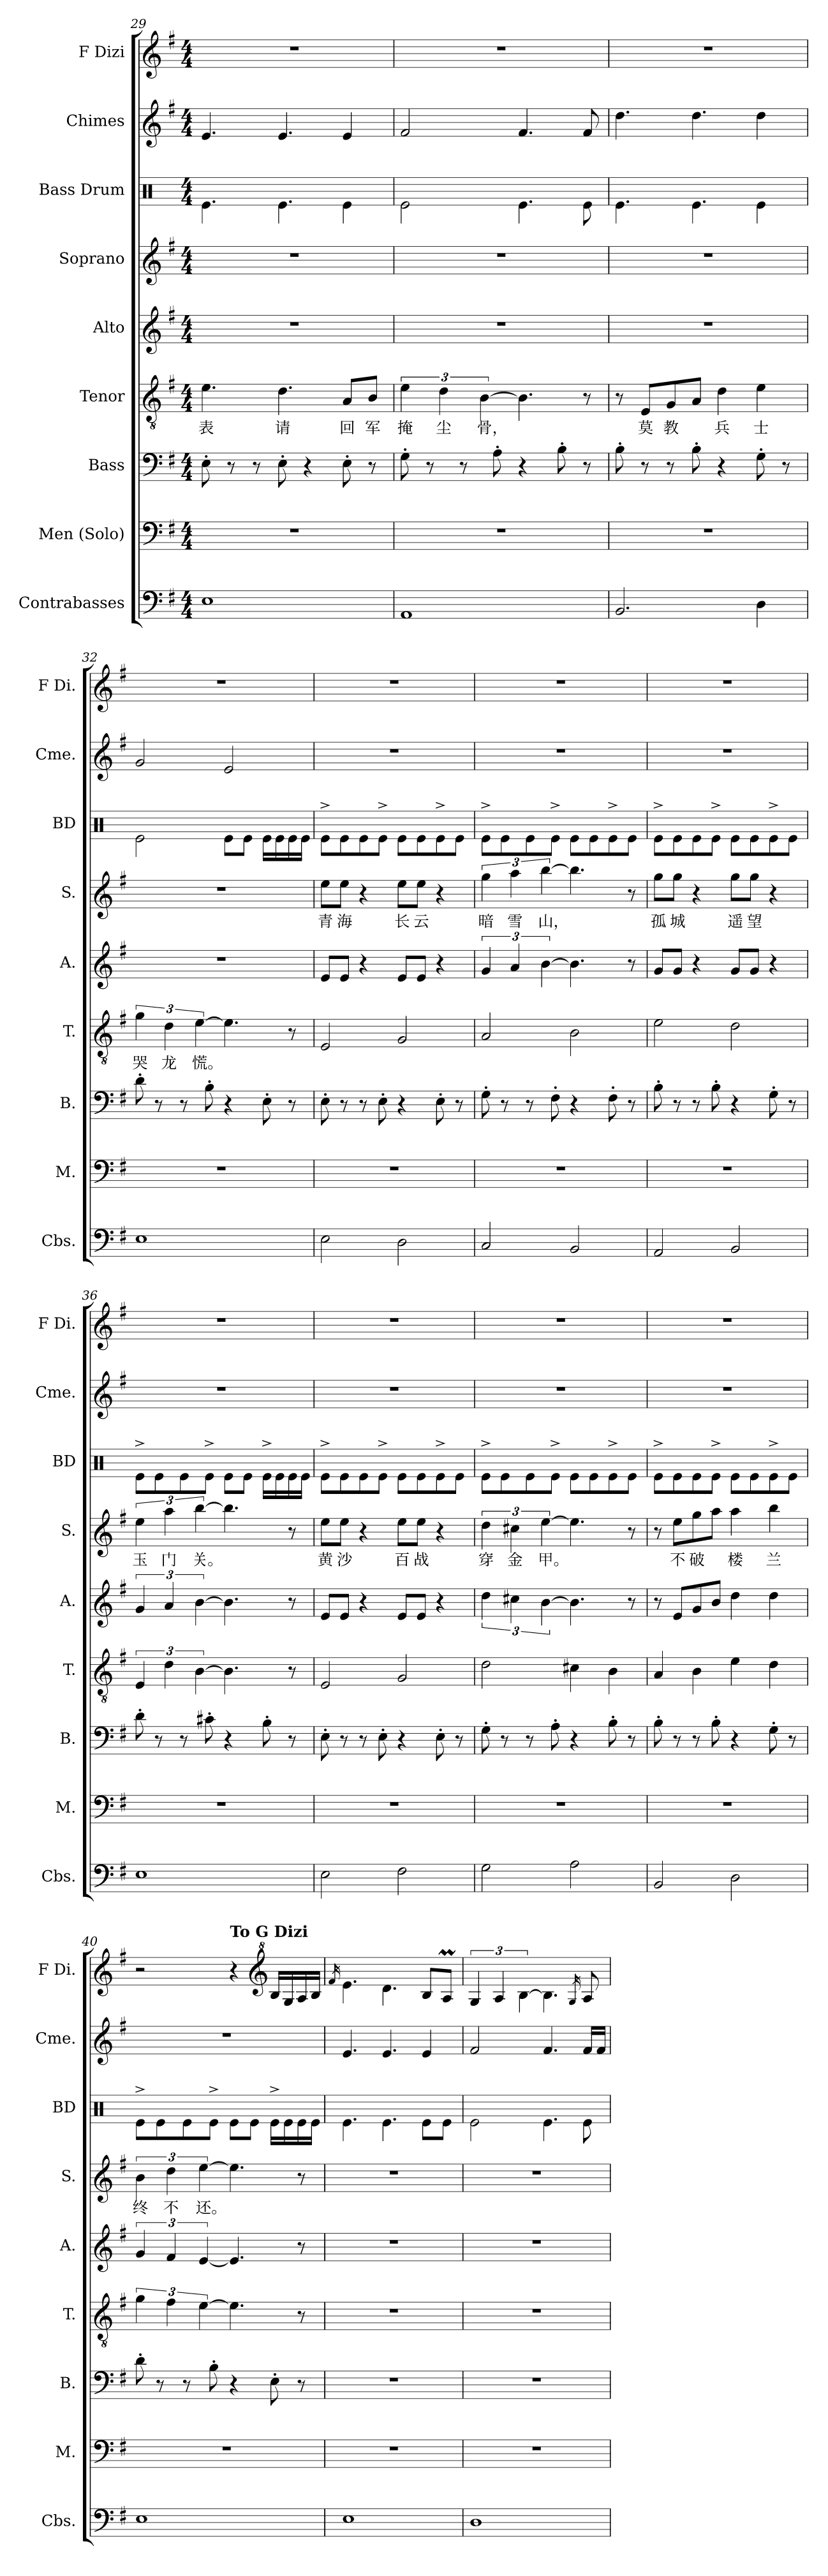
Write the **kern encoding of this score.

**kern	**kern	**kern	**kern	**text	**kern	**kern	**text	**kern	**kern	**kern
*part9	*part8	*part7	*part6	*part6	*part5	*part4	*part4	*part3	*part2	*part1
*staff9	*staff8	*staff7	*staff6	*staff6	*staff5	*staff4	*staff4	*staff3	*staff2	*staff1
*I"Contrabasses	*I"Men (Solo)	*I"Bass	*I"Tenor	*	*I"Alto	*I"Soprano	*	*I"Bass Drum	*I"Chimes	*I"F Dizi
*I'Cbs.	*I'M.	*I'B.	*I'T.	*	*I'A.	*I'S.	*	*I'BD	*I'Cme.	*I'F Di.
*clefF4	*clefF4	*clefF4	*clefGv2	*	*clefG2	*clefG2	*	*clefX	*clefG2	*clefG2
*ITrd7c12	*	*	*	*	*	*	*	*	*	*ITrd-7c-12
*k[f#]	*k[f#]	*k[f#]	*k[f#]	*	*k[f#]	*k[f#]	*	*k[]	*k[f#]	*k[f#]
*M4/4	*M4/4	*M4/4	*M4/4	*	*M4/4	*M4/4	*	*M4/4	*M4/4	*M4/4
=29	=29	=29	=29	=29	=29	=29	=29	=29	=29	=29
!	!	!	!	!LO:LY:b	!	!	!	!	!	!
1EE	1r	8E'\	4.e\	表	1r	1r	.	4.Re\	4.e/	1r
.	.	8r	.	.	.	.	.	.	.	.
.	.	8r	.	.	.	.	.	.	.	.
!	!	!	!	!LO:LY:b	!	!	!	!	!	!
.	.	8E'\	4.d\	请	.	.	.	4.Re\	4.e/	.
.	.	4r	.	.	.	.	.	.	.	.
!	!	!	!	!LO:LY:b	!	!	!	!	!	!
.	.	8E'\	8A/L	回	.	.	.	4Re\	4e/	.
!	!	!	!	!LO:LY:b	!	!	!	!	!	!
.	.	8r	8B/J	军	.	.	.	.	.	.
!!LO:LB:g=z
=30	=30	=30	=30	=30	=30	=30	=30	=30	=30	=30
!	!	!	!	!LO:LY:b	!	!	!	!	!	!
1AAA	1r	8G'\	6e\	掩	1r	1r	.	2Re\	2f#/	1r
.	.	8r	.	.	.	.	.	.	.	.
!	!	!	!	!LO:LY:b	!	!	!	!	!	!
.	.	.	6d\	尘	.	.	.	.	.	.
.	.	8r	.	.	.	.	.	.	.	.
!	!	!	!	!LO:LY:b	!	!	!	!	!	!
.	.	.	[6B\	骨，	.	.	.	.	.	.
.	.	8A'\	.	.	.	.	.	.	.	.
.	.	4r	4.B\]	.	.	.	.	4.Re\	4.f#/	.
.	.	8B'\	.	.	.	.	.	.	.	.
.	.	8r	8r	.	.	.	.	8Re\	8f#/	.
=31	=31	=31	=31	=31	=31	=31	=31	=31	=31	=31
2.BBB/	1r	8B'\	8r	.	1r	1r	.	4.Re\	4.dd\	1r
!	!	!	!	!LO:LY:b	!	!	!	!	!	!
.	.	8r	8E/L	莫	.	.	.	.	.	.
!	!	!	!	!LO:LY:b	!	!	!	!	!	!
.	.	8r	8G/	教	.	.	.	.	.	.
.	.	8B'\	8A/J	.	.	.	.	4.Re\	4.dd\	.
!	!	!	!	!LO:LY:b	!	!	!	!	!	!
.	.	4r	4d\	兵	.	.	.	.	.	.
!	!	!	!	!LO:LY:b	!	!	!	!	!	!
4DD\	.	8G'\	4e\	士	.	.	.	4Re\	4dd\	.
.	.	8r	.	.	.	.	.	.	.	.
=32	=32	=32	=32	=32	=32	=32	=32	=32	=32	=32
!	!	!	!	!LO:LY:b	!	!	!	!	!	!
1EE	1r	8d'\	6g\	哭	1r	1r	.	2Re\	2g/	1r
.	.	8r	.	.	.	.	.	.	.	.
!	!	!	!	!LO:LY:b	!	!	!	!	!	!
.	.	.	6d\	龙	.	.	.	.	.	.
.	.	8r	.	.	.	.	.	.	.	.
!	!	!	!	!LO:LY:b	!	!	!	!	!	!
.	.	.	[6e\	慌。	.	.	.	.	.	.
.	.	8B'\	.	.	.	.	.	.	.	.
.	.	4r	4.e\]	.	.	.	.	8Re\L	2e/	.
.	.	.	.	.	.	.	.	8Re\J	.	.
.	.	8E'\	.	.	.	.	.	16Re\LL	.	.
.	.	.	.	.	.	.	.	16Re\	.	.
.	.	8r	8r	.	.	.	.	16Re\	.	.
.	.	.	.	.	.	.	.	16Re\JJ	.	.
=33	=33	=33	=33	=33	=33	=33	=33	=33	=33	=33
!	!	!	!	!	!	!	!LO:LY:b	!	!	!
2EE\	1r	8E'\	2E/	.	8e/L	8ee\L	青	8Re^\L	1r	1r
!	!	!	!	!	!	!	!LO:LY:b	!	!	!
.	.	8r	.	.	8e/J	8ee\J	海	8Re\	.	.
.	.	8r	.	.	4r	4r	.	8Re\	.	.
.	.	8E'\	.	.	.	.	.	8Re^\J	.	.
!	!	!	!	!	!	!	!LO:LY:b	!	!	!
2DD\	.	4r	2G/	.	8e/L	8ee\L	长	8Re\L	.	.
!	!	!	!	!	!	!	!LO:LY:b	!	!	!
.	.	.	.	.	8e/J	8ee\J	云	8Re\	.	.
.	.	8E'\	.	.	4r	4r	.	8Re^\	.	.
.	.	8r	.	.	.	.	.	8Re\J	.	.
!!LO:PB:g=z
=34	=34	=34	=34	=34	=34	=34	=34	=34	=34	=34
!	!	!	!	!	!	!	!LO:LY:b	!	!	!
2CC/	1r	8G'\	2A/	.	6g/	6gg\	暗	8Re^\L	1r	1r
.	.	8r	.	.	.	.	.	8Re\	.	.
!	!	!	!	!	!	!	!LO:LY:b	!	!	!
.	.	.	.	.	6a/	6aa\	雪	.	.	.
.	.	8r	.	.	.	.	.	8Re\	.	.
!	!	!	!	!	!	!	!LO:LY:b	!	!	!
.	.	.	.	.	[6b\	[6bb\	山，	.	.	.
.	.	8F#'\	.	.	.	.	.	8Re^\J	.	.
2BBB/	.	4r	2B\	.	4.b\]	4.bb\]	.	8Re\L	.	.
.	.	.	.	.	.	.	.	8Re\	.	.
.	.	8F#'\	.	.	.	.	.	8Re^\	.	.
.	.	8r	.	.	8r	8r	.	8Re\J	.	.
=35	=35	=35	=35	=35	=35	=35	=35	=35	=35	=35
!	!	!	!	!	!	!	!LO:LY:b	!	!	!
2AAA/	1r	8B'\	2e\	.	8g/L	8gg\L	孤	8Re^\L	1r	1r
!	!	!	!	!	!	!	!LO:LY:b	!	!	!
.	.	8r	.	.	8g/J	8gg\J	城	8Re\	.	.
.	.	8r	.	.	4r	4r	.	8Re\	.	.
.	.	8B'\	.	.	.	.	.	8Re^\J	.	.
!	!	!	!	!	!	!	!LO:LY:b	!	!	!
2BBB/	.	4r	2d\	.	8g/L	8gg\L	遥	8Re\L	.	.
!	!	!	!	!	!	!	!LO:LY:b	!	!	!
.	.	.	.	.	8g/J	8gg\J	望	8Re\	.	.
.	.	8G'\	.	.	4r	4r	.	8Re^\	.	.
.	.	8r	.	.	.	.	.	8Re\J	.	.
=36	=36	=36	=36	=36	=36	=36	=36	=36	=36	=36
!	!	!	!	!	!	!	!LO:LY:b	!	!	!
1EE	1r	8d'\	6E/	.	6g/	6ee\	玉	8Re^\L	1r	1r
.	.	8r	.	.	.	.	.	8Re\	.	.
!	!	!	!	!	!	!	!LO:LY:b	!	!	!
.	.	.	6d\	.	6a/	6aa\	门	.	.	.
.	.	8r	.	.	.	.	.	8Re\	.	.
!	!	!	!	!	!	!	!LO:LY:b	!	!	!
.	.	.	[6B\	.	[6b\	[6bb\	关。	.	.	.
.	.	8c#X'\	.	.	.	.	.	8Re^\J	.	.
.	.	4r	4.B\]	.	4.b\]	4.bb\]	.	8Re\L	.	.
.	.	.	.	.	.	.	.	8Re\J	.	.
.	.	8B'\	.	.	.	.	.	16Re^\LL	.	.
.	.	.	.	.	.	.	.	16Re\	.	.
.	.	8r	8r	.	8r	8r	.	16Re\	.	.
.	.	.	.	.	.	.	.	16Re\JJ	.	.
!!LO:LB:g=z
=37	=37	=37	=37	=37	=37	=37	=37	=37	=37	=37
!	!	!	!	!	!	!	!LO:LY:b	!	!	!
2EE\	1r	8E'\	2E/	.	8e/L	8ee\L	黄	8Re^\L	1r	1r
!	!	!	!	!	!	!	!LO:LY:b	!	!	!
.	.	8r	.	.	8e/J	8ee\J	沙	8Re\	.	.
.	.	8r	.	.	4r	4r	.	8Re\	.	.
.	.	8E'\	.	.	.	.	.	8Re^\J	.	.
!	!	!	!	!	!	!	!LO:LY:b	!	!	!
2FF#\	.	4r	2G/	.	8e/L	8ee\L	百	8Re\L	.	.
!	!	!	!	!	!	!	!LO:LY:b	!	!	!
.	.	.	.	.	8e/J	8ee\J	战	8Re\	.	.
.	.	8E'\	.	.	4r	4r	.	8Re^\	.	.
.	.	8r	.	.	.	.	.	8Re\J	.	.
=38	=38	=38	=38	=38	=38	=38	=38	=38	=38	=38
!	!	!	!	!	!	!	!LO:LY:b	!	!	!
2GG\	1r	8G'\	2d\	.	6dd\	6dd\	穿	8Re^\L	1r	1r
.	.	8r	.	.	.	.	.	8Re\	.	.
!	!	!	!	!	!	!	!LO:LY:b	!	!	!
.	.	.	.	.	6cc#X\	6cc#X\	金	.	.	.
.	.	8r	.	.	.	.	.	8Re\	.	.
!	!	!	!	!	!	!	!LO:LY:b	!	!	!
.	.	.	.	.	[6b\	[6ee\	甲。	.	.	.
.	.	8A'\	.	.	.	.	.	8Re^\J	.	.
2AA\	.	4r	4c#X\	.	4.b\]	4.ee\]	.	8Re\L	.	.
.	.	.	.	.	.	.	.	8Re\	.	.
.	.	8B'\	4B\	.	.	.	.	8Re^\	.	.
.	.	8r	.	.	8r	8r	.	8Re\J	.	.
=39	=39	=39	=39	=39	=39	=39	=39	=39	=39	=39
2BBB/	1r	8B'\	4A/	.	8r	8r	.	8Re^\L	1r	1r
!	!	!	!	!	!	!	!LO:LY:b	!	!	!
.	.	8r	.	.	8e/L	8ee\L	不	8Re\	.	.
!	!	!	!	!	!	!	!LO:LY:b	!	!	!
.	.	8r	4B\	.	8g/	8gg\	破	8Re\	.	.
.	.	8B'\	.	.	8b/J	8aa\J	.	8Re^\J	.	.
!	!	!	!	!	!	!	!LO:LY:b	!	!	!
2DD\	.	4r	4e\	.	4dd\	4aa\	楼	8Re\L	.	.
.	.	.	.	.	.	.	.	8Re\	.	.
!	!	!	!	!	!	!	!LO:LY:b	!	!	!
.	.	8G'\	4d\	.	4dd\	4bb\	兰	8Re^\	.	.
.	.	8r	.	.	.	.	.	8Re\J	.	.
!!LO:PB:g=z
=40	=40	=40	=40	=40	=40	=40	=40	=40	=40	=40
!	!	!	!	!	!	!	!LO:LY:b	!	!	!
1EE	1r	8d'\	6g\	.	6g/	6b\	终	8Re^\L	1r	2r
.	.	8r	.	.	.	.	.	8Re\	.	.
!	!	!	!	!	!	!	!LO:LY:b	!	!	!
.	.	.	6f#\	.	6f#/	6dd\	不	.	.	.
.	.	8r	.	.	.	.	.	8Re\	.	.
!	!	!	!	!	!	!	!LO:LY:b	!	!	!
.	.	.	[6e\	.	[6e/	[6ee\	还。	.	.	.
.	.	8B'\	.	.	.	.	.	8Re^\J	.	.
!	!	!	!	!	!	!	!	!	!	!LO:TX:a:B:t=To G Dizi
.	.	4r	4.e\]	.	4.e/]	4.ee\]	.	8Re\L	.	4r
.	.	.	.	.	.	.	.	8Re\J	.	.
*	*	*	*	*	*	*	*	*	*	*clefG^2
.	.	8E'\	.	.	.	.	.	16Re^\LL	.	16bb/LL
.	.	.	.	.	.	.	.	16Re\	.	16gg/
.	.	8r	8r	.	8r	8r	.	16Re\	.	16aa/
.	.	.	.	.	.	.	.	16Re\JJ	.	16bb/JJ
=41	=41	=41	=41	=41	=41	=41	=41	=41	=41	=41
.	.	.	.	.	.	.	.	.	.	16qfff#/
1EE	1r	1r	1r	.	1r	1r	.	4.Re\	4.e/	4.eee\
.	.	.	.	.	.	.	.	4.Re\	4.e/	4.ddd\
.	.	.	.	.	.	.	.	8Re\L	4e/	8bb/L
.	.	.	.	.	.	.	.	8Re\J	.	8aaM/J
=42	=42	=42	=42	=42	=42	=42	=42	=42	=42	=42
1DD	1r	1r	1r	.	1r	1r	.	2Re\	2f#/	6gg/
.	.	.	.	.	.	.	.	.	.	6aa/
.	.	.	.	.	.	.	.	.	.	[6bb\
.	.	.	.	.	.	.	.	4.Re\	4.f#/	4.bb\]
.	.	.	.	.	.	.	.	.	.	16qgg/
.	.	.	.	.	.	.	.	8Re\	16f#/LL	8aa/
.	.	.	.	.	.	.	.	.	16f#/JJ	.
=	=	=	=	=	=	=	=	=	=	=
*-	*-	*-	*-	*-	*-	*-	*-	*-	*-	*-
